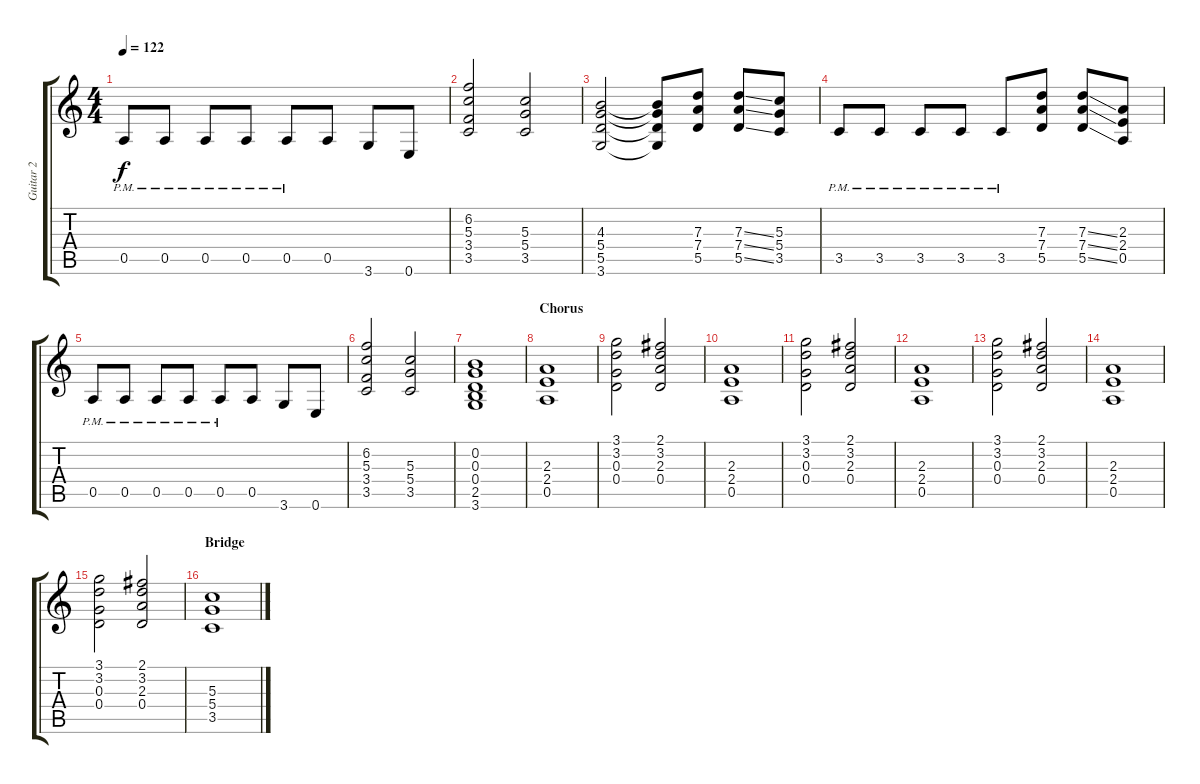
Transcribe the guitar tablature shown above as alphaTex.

\track ("Guitar 2" "Guitar 2") {instrument distortionguitar}
\staff {score tabs}
\tuning (E4 B3 G3 D3 A2 E2) {hide}
\ts (4 4)
\tempo 122
\clef g2
\ks aminor
0.5{pm}.8{dy f} 0.5{pm}.8 0.5{pm}.8 0.5{pm}.8 0.5{pm}.8 0.5.8 3.6.8 0.6.8 |
(6.2 5.3 3.4 3.5).2 (5.3 5.4 3.5).2 |
(4.3 5.4 5.5 3.6).2 (4.3{t} 5.4{t} 5.5{t} 3.6{t}).8 (7.3 7.4 5.5).8 (7.3{ss} 7.4{ss} 5.5{ss}).8 (5.3 5.4 3.5).8 |
3.5{pm}.8 3.5{pm}.8 3.5{pm}.8 3.5{pm}.8 3.5{pm}.8 (7.3 7.4 5.5).8 (7.3{ss} 7.4{ss} 5.5{ss}).8 (2.3 2.4 0.5).8 |
0.5{pm}.8 0.5{pm}.8 0.5{pm}.8 0.5{pm}.8 0.5{pm}.8 0.5.8 3.6.8 0.6.8 |
(6.2 5.3 3.4 3.5).2 (5.3 5.4 3.5).2 |
(0.2 0.3 0.4 2.5 3.6).1 |
\section ("" "Chorus")
(2.3 2.4 0.5).1 |
(3.1 3.2 0.3 0.4).2 (2.1 3.2 2.3 0.4).2 |
(2.3 2.4 0.5).1 |
(3.1 3.2 0.3 0.4).2 (2.1 3.2 2.3 0.4).2 |
(2.3 2.4 0.5).1 |
(3.1 3.2 0.3 0.4).2 (2.1 3.2 2.3 0.4).2 |
(2.3 2.4 0.5).1 |
(3.1 3.2 0.3 0.4).2 (2.1 3.2 2.3 0.4).2 |
\section ("" "Bridge")
(5.3 5.4 3.5).1
